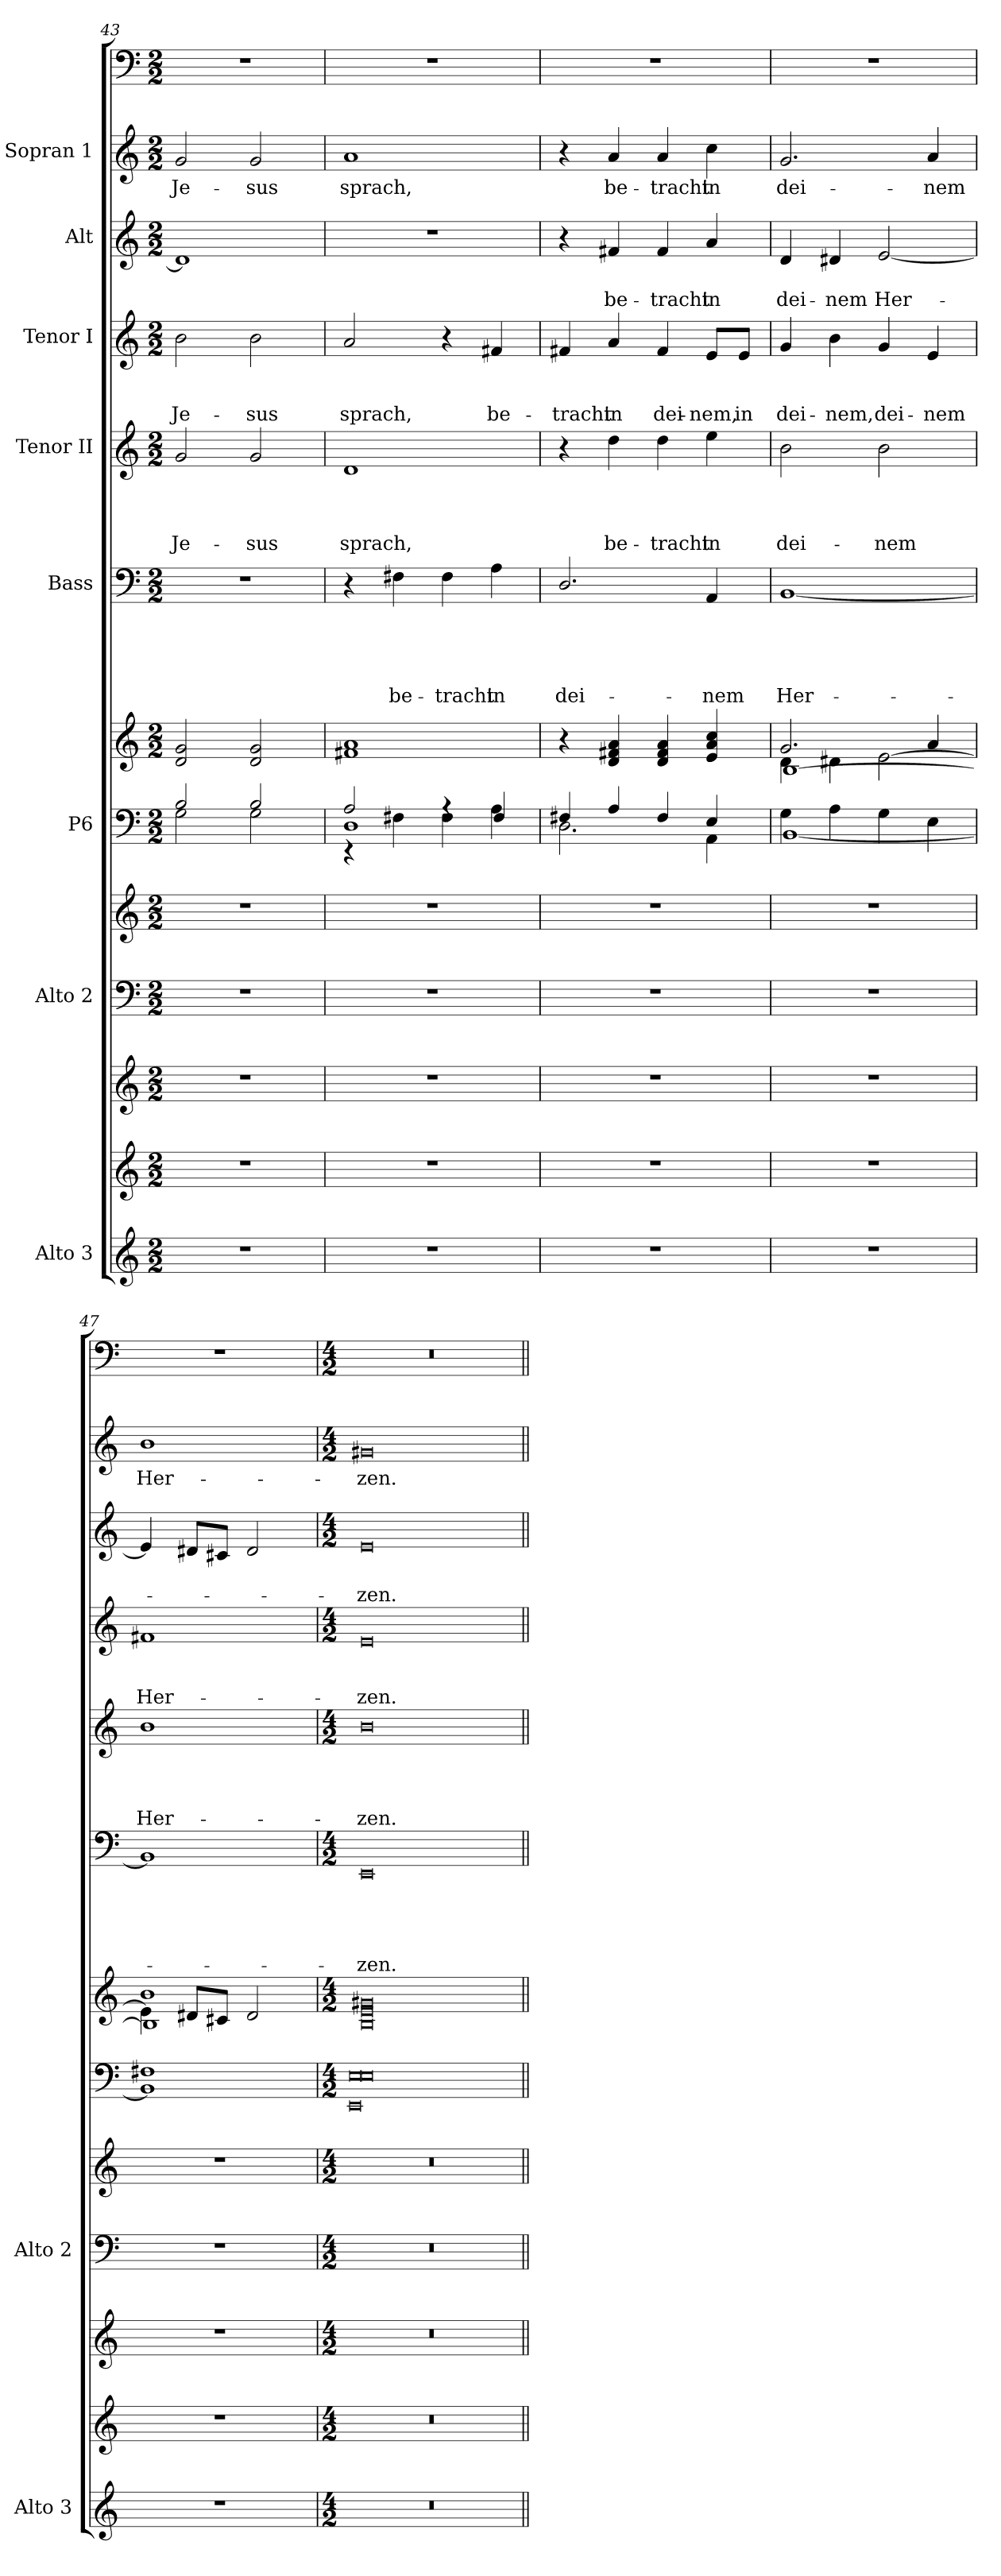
**kern	**kern	**kern	**kern	**kern	**kern	**kern	**kern	**text	**text	**text	**text	**text	**kern	**text	**text	**text	**text	**kern	**text	**text	**text	**kern	**text	**text	**kern	**text	**kern
*part11	*part10	*part9	*part8	*part8	*part7	*part7	*part6	*part6	*part6	*part6	*part6	*part6	*part5	*part5	*part5	*part5	*part5	*part4	*part4	*part4	*part4	*part3	*part3	*part3	*part2	*part2	*part1
*staff13	*staff12	*staff11	*staff10	*staff9	*staff8	*staff7	*staff6	*staff6	*staff6	*staff6	*staff6	*staff6	*staff5	*staff5	*staff5	*staff5	*staff5	*staff4	*staff4	*staff4	*staff4	*staff3	*staff3	*staff3	*staff2	*staff2	*staff1
*I"Alto 3	*	*	*I"Alto 2	*	*I"P6	*	*I"Bass	*	*	*	*	*	*I"Tenor II	*	*	*	*	*I"Tenor I	*	*	*	*I"Alt	*	*	*I"Sopran 1	*	*
*I'Alto 3	*	*	*I'Alto 2	*	*	*	*	*	*	*	*	*	*	*	*	*	*	*	*	*	*	*	*	*	*	*	*
*clefG2	*clefG2	*clefG2	*clefF4	*clefG2	*clefF4	*clefG2	*clefF4	*	*	*	*	*	*clefG2	*	*	*	*	*clefG2	*	*	*	*clefG2	*	*	*clefG2	*	*clefF4
*	*ITrd7c12	*ITrd7c12	*	*	*	*	*	*	*	*	*	*	*ITrd7c12	*	*	*	*	*ITrd7c12	*	*	*	*	*	*	*	*	*
*k[]	*k[]	*k[]	*k[]	*k[]	*k[]	*k[]	*k[]	*	*	*	*	*	*k[]	*	*	*	*	*k[]	*	*	*	*k[]	*	*	*k[]	*	*k[]
*C:	*C:	*C:	*C:	*C:	*C:	*C:	*C:	*	*	*	*	*	*C:	*	*	*	*	*C:	*	*	*	*C:	*	*	*C:	*	*C:
*M2/2	*M2/2	*M2/2	*M2/2	*M2/2	*M2/2	*M2/2	*M2/2	*	*	*	*	*	*M2/2	*	*	*	*	*M2/2	*	*	*	*M2/2	*	*	*M2/2	*	*M2/2
=43	=43	=43	=43	=43	=43	=43	=43	=43	=43	=43	=43	=43	=43	=43	=43	=43	=43	=43	=43	=43	=43	=43	=43	=43	=43	=43	=43
*	*	*	*	*	*^	*^	*	*	*	*	*	*	*	*	*	*	*	*	*	*	*	*	*	*	*	*	*
*	*	*	*	*	*	*^	*	*^	*	*	*	*	*	*	*	*	*	*	*	*	*	*	*	*	*	*	*	*	*
!	!	!	!	!	!	!	!	!	!	!	!	!	!	!	!	!	!	!	!	!	!LO:LY:b	!	!	!	!LO:LY:b	!	!	!	!	!LO:LY:b	!
1r	1r	1r	1r	1r	2B/	2G\	1ryy	1ryy	1ryy	2d/ 2g/	1r	.	.	.	.	.	2G/	.	.	.	Je-	2B\	.	.	Je-	1d]	.	.	2g/	Je-	1r
!	!	!	!	!	!	!	!	!	!	!	!	!	!	!	!	!	!	!	!	!	!LO:LY:b	!	!	!	!LO:LY:b	!	!	!	!	!LO:LY:b	!
.	.	.	.	.	2B/	2G\	.	.	.	2d/ 2g/	.	.	.	.	.	.	2G/	.	.	.	-sus	2B\	.	.	-sus	.	.	.	2g/	-sus	.
!!LO:LB:g=z
=44	=44	=44	=44	=44	=44	=44	=44	=44	=44	=44	=44	=44	=44	=44	=44	=44	=44	=44	=44	=44	=44	=44	=44	=44	=44	=44	=44	=44	=44	=44	=44
!	!	!	!	!	!	!	!	!	!	!	!	!	!	!	!	!	!	!	!	!	!LO:LY:b	!	!	!	!LO:LY:b	!	!	!	!	!LO:LY:b	!
1r	1r	1r	1r	1r	2A/	4rEE	1D	1ryy	1ryy	1f#X 1a	4r	.	.	.	.	.	1D	.	.	.	sprach,	2A/	.	.	sprach,	1r	.	.	1a	sprach,	1r
!	!	!	!	!	!	!	!	!	!	!	!	!	!	!	!	!LO:LY:b	!	!	!	!	!	!	!	!	!	!	!	!	!	!	!
.	.	.	.	.	.	4F#X\	.	.	.	.	4F#X\	.	.	.	.	be-	.	.	.	.	.	.	.	.	.	.	.	.	.	.	.
!	!	!	!	!	!	!	!	!	!	!	!	!	!	!	!	!LO:LY:b	!	!	!	!	!	!	!	!	!	!	!	!	!	!	!
.	.	.	.	.	4rA	4F#\	.	.	.	.	4F#\	.	.	.	.	-tracht	.	.	.	.	.	4r	.	.	.	.	.	.	.	.	.
!	!	!	!	!	!	!	!	!	!	!	!	!	!	!	!	!LO:LY:b	!	!	!	!	!	!	!	!	!LO:LY:b	!	!	!	!	!	!
.	.	.	.	.	4A\	4F#/	.	.	.	.	4A\	.	.	.	.	in	.	.	.	.	.	4F#X/	.	.	be-	.	.	.	.	.	.
=45	=45	=45	=45	=45	=45	=45	=45	=45	=45	=45	=45	=45	=45	=45	=45	=45	=45	=45	=45	=45	=45	=45	=45	=45	=45	=45	=45	=45	=45	=45	=45
!	!	!	!	!	!	!	!	!	!	!	!	!	!	!	!	!LO:LY:b	!	!	!	!	!	!	!	!	!LO:LY:b	!	!	!	!	!	!
1r	1r	1r	1r	1r	4F#X/	2.D\	1ryy	1ryy	1ryy	4r	2.D/	.	.	.	.	dei-	4r	.	.	.	.	4F#X/	.	.	-tracht	4r	.	.	4r	.	1r
!	!	!	!	!	!	!	!	!	!	!	!	!	!	!	!	!	!	!	!	!	!LO:LY:b	!	!	!	!LO:LY:b	!	!	!LO:LY:b	!	!LO:LY:b	!
.	.	.	.	.	4A/	.	.	.	.	4d/ 4f#X/ 4a/	.	.	.	.	.	.	4d\	.	.	.	be-	4A/	.	.	in	4f#X/	.	be-	4a/	be-	.
!	!	!	!	!	!	!	!	!	!	!	!	!	!	!	!	!	!	!	!	!	!LO:LY:b	!	!	!	!LO:LY:b	!	!	!LO:LY:b	!	!LO:LY:b	!
.	.	.	.	.	4F#/	.	.	.	.	4d/ 4f#/ 4a/	.	.	.	.	.	.	4d\	.	.	.	-tracht	4F#/	.	.	dei-	4f#/	.	-tracht	4a/	-tracht	.
!	!	!	!	!	!	!	!	!	!	!	!	!	!	!	!	!LO:LY:b	!	!	!	!	!LO:LY:b	!	!	!	!LO:LY:b	!	!	!LO:LY:b	!	!LO:LY:b	!
.	.	.	.	.	4E/	4AA\	.	.	.	4e/ 4a/ 4cc/	4AA/	.	.	.	.	-nem	4e\	.	.	.	in	8E/L	.	.	-nem,	4a/	.	in	4cc\	in	.
!	!	!	!	!	!	!	!	!	!	!	!	!	!	!	!	!	!	!	!	!	!	!	!	!	!LO:LY:b	!	!	!	!	!	!
.	.	.	.	.	.	.	.	.	.	.	.	.	.	.	.	.	.	.	.	.	.	8E/J	.	.	in	.	.	.	.	.	.
=46	=46	=46	=46	=46	=46	=46	=46	=46	=46	=46	=46	=46	=46	=46	=46	=46	=46	=46	=46	=46	=46	=46	=46	=46	=46	=46	=46	=46	=46	=46	=46
!	!	!	!	!	!	!	!	!	!	!	!	!	!	!	!	!LO:LY:b	!	!	!	!	!LO:LY:b	!	!	!	!LO:LY:b	!	!	!LO:LY:b	!	!LO:LY:b	!
1r	1r	1r	1r	1r	4G\	[<1BB	1ryy	4d\	2.g/	[<1B	[<1BB	.	.	.	.	Her-	2B\	.	.	.	dei-	4G/	.	.	dei-	4d/	.	dei-	2.g/	dei-	1r
!	!	!	!	!	!	!	!	!	!	!	!	!	!	!	!	!	!	!	!	!	!	!	!	!	!LO:LY:b	!	!	!LO:LY:b	!	!	!
.	.	.	.	.	4A\	.	.	4d#X\	.	.	.	.	.	.	.	.	.	.	.	.	.	4B\	.	.	-nem,	4d#X/	.	-nem	.	.	.
!	!	!	!	!	!	!	!	!	!	!	!	!	!	!	!	!	!	!	!	!	!LO:LY:b	!	!	!	!LO:LY:b	!	!	!LO:LY:b	!	!	!
.	.	.	.	.	4G\	.	.	[<2e\	.	.	.	.	.	.	.	.	2B\	.	.	.	-nem	4G/	.	.	dei-	[<2e/	.	Her-	.	.	.
!	!	!	!	!	!	!	!	!	!	!	!	!	!	!	!	!	!	!	!	!	!	!	!	!	!LO:LY:b	!	!	!	!	!LO:LY:b	!
.	.	.	.	.	4E\	.	.	.	4a/	.	.	.	.	.	.	.	.	.	.	.	.	4E/	.	.	-nem	.	.	.	4a/	-nem	.
=47	=47	=47	=47	=47	=47	=47	=47	=47	=47	=47	=47	=47	=47	=47	=47	=47	=47	=47	=47	=47	=47	=47	=47	=47	=47	=47	=47	=47	=47	=47	=47
!	!	!	!	!	!	!	!	!	!	!	!	!	!	!	!	!	!	!	!	!	!LO:LY:b	!	!	!	!LO:LY:b	!	!	!	!	!LO:LY:b	!
1r	1r	1r	1r	1r	1F#X	1BB]	1ryy	4e\]	1b	1B]	1BB]	.	.	.	.	.	1B	.	.	.	Her-	1F#X	.	.	Her-	4e/]	.	.	1b	Her-	1r
.	.	.	.	.	.	.	.	8d#X/L	.	.	.	.	.	.	.	.	.	.	.	.	.	.	.	.	.	8d#X/L	.	.	.	.	.
.	.	.	.	.	.	.	.	8c#X/J	.	.	.	.	.	.	.	.	.	.	.	.	.	.	.	.	.	8c#X/J	.	.	.	.	.
.	.	.	.	.	.	.	.	2d#/	.	.	.	.	.	.	.	.	.	.	.	.	.	.	.	.	.	2d#/	.	.	.	.	.
=48	=48	=48	=48	=48	=48	=48	=48	=48	=48	=48	=48	=48	=48	=48	=48	=48	=48	=48	=48	=48	=48	=48	=48	=48	=48	=48	=48	=48	=48	=48	=48
*M4/2	*M4/2	*M4/2	*M4/2	*M4/2	*M4/2	*	*	*M4/2	*	*	*M4/2	*	*	*	*	*	*M4/2	*	*	*	*	*M4/2	*	*	*	*M4/2	*	*	*M4/2	*	*M4/2
!	!	!	!	!	!	!	!	!	!	!	!	!	!	!	!	!LO:LY:b	!	!	!	!	!LO:LY:b	!	!	!	!LO:LY:b	!	!	!LO:LY:b	!	!LO:LY:b	!
0r	0r	0r	0r	0r	0E	0EE 0E	0ryy	0ryy	0ryy	0B 0e 0g#X	0EE	.	.	.	.	-zen.	0B	.	.	.	-zen.	0E	.	.	-zen.	0e	.	-zen.	0g#X	-zen.	0r
*	*	*	*	*	*v	*v	*v	*	*	*	*	*	*	*	*	*	*	*	*	*	*	*	*	*	*	*	*	*	*	*	*
*	*	*	*	*	*	*v	*v	*v	*	*	*	*	*	*	*	*	*	*	*	*	*	*	*	*	*	*	*	*	*
=||	=||	=||	=||	=||	=||	=||	=||	=||	=||	=||	=||	=||	=||	=||	=||	=||	=||	=||	=||	=||	=||	=||	=||	=||	=||	=||	=||
*-	*-	*-	*-	*-	*-	*-	*-	*-	*-	*-	*-	*-	*-	*-	*-	*-	*-	*-	*-	*-	*-	*-	*-	*-	*-	*-	*-
